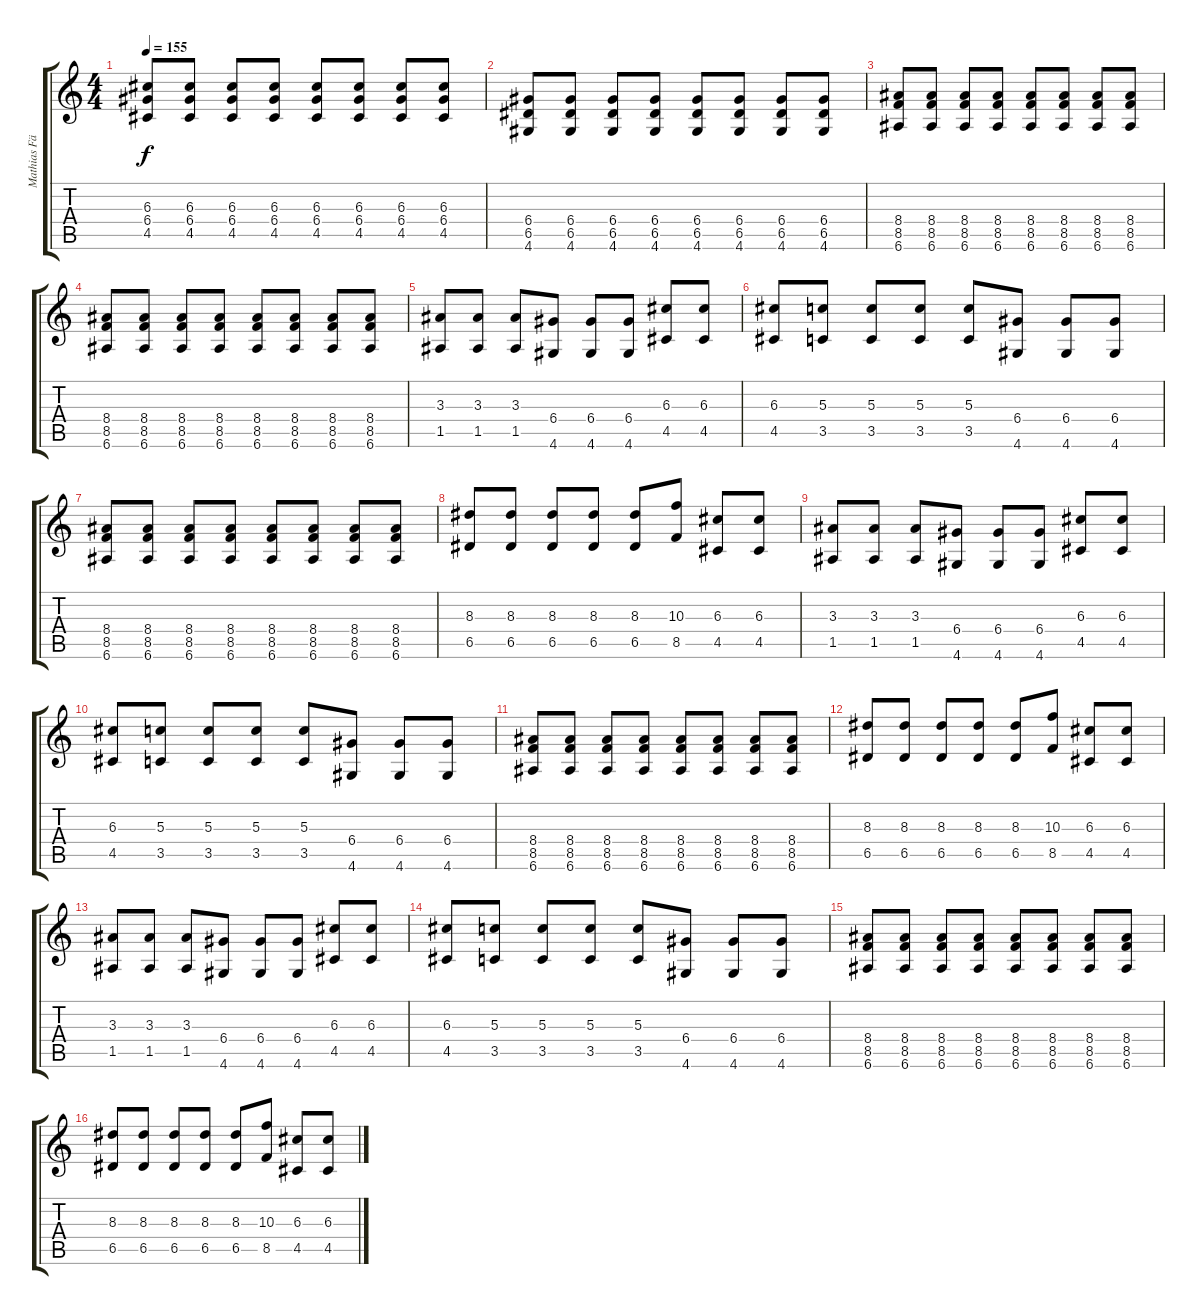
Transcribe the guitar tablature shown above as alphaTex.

\track ("Mathias Färm Rhytm" "Mathias Fä") {instrument distortionguitar}
\staff {score tabs}
\tuning (E4 B3 G3 D3 A2 E2) {hide}
\ts (4 4)
\tempo 155
\clef g2
\ks c
(6.3 6.4 4.5).8{dy f} (6.3 6.4 4.5).8 (6.3 6.4 4.5).8 (6.3 6.4 4.5).8 (6.3 6.4 4.5).8 (6.3 6.4 4.5).8 (6.3 6.4 4.5).8 (6.3 6.4 4.5).8 |
(6.4 6.5 4.6).8 (6.4 6.5 4.6).8 (6.4 6.5 4.6).8 (6.4 6.5 4.6).8 (6.4 6.5 4.6).8 (6.4 6.5 4.6).8 (6.4 6.5 4.6).8 (6.4 6.5 4.6).8 |
(8.4 8.5 6.6).8 (8.4 8.5 6.6).8 (8.4 8.5 6.6).8 (8.4 8.5 6.6).8 (8.4 8.5 6.6).8 (8.4 8.5 6.6).8 (8.4 8.5 6.6).8 (8.4 8.5 6.6).8 |
(8.4 8.5 6.6).8 (8.4 8.5 6.6).8 (8.4 8.5 6.6).8 (8.4 8.5 6.6).8 (8.4 8.5 6.6).8 (8.4 8.5 6.6).8 (8.4 8.5 6.6).8 (8.4 8.5 6.6).8 |
(3.3 1.5).8 (3.3 1.5).8 (3.3 1.5).8 (6.4 4.6).8 (6.4 4.6).8 (6.4 4.6).8 (6.3 4.5).8 (6.3 4.5).8 |
(6.3 4.5).8 (5.3 3.5).8 (5.3 3.5).8 (5.3 3.5).8 (5.3 3.5).8 (6.4 4.6).8 (6.4 4.6).8 (6.4 4.6).8 |
(8.4 8.5 6.6).8 (8.4 8.5 6.6).8 (8.4 8.5 6.6).8 (8.4 8.5 6.6).8 (8.4 8.5 6.6).8 (8.4 8.5 6.6).8 (8.4 8.5 6.6).8 (8.4 8.5 6.6).8 |
(8.3 6.5).8 (8.3 6.5).8 (8.3 6.5).8 (8.3 6.5).8 (8.3 6.5).8 (10.3 8.5).8 (6.3 4.5).8 (6.3 4.5).8 |
(3.3 1.5).8 (3.3 1.5).8 (3.3 1.5).8 (6.4 4.6).8 (6.4 4.6).8 (6.4 4.6).8 (6.3 4.5).8 (6.3 4.5).8 |
(6.3 4.5).8 (5.3 3.5).8 (5.3 3.5).8 (5.3 3.5).8 (5.3 3.5).8 (6.4 4.6).8 (6.4 4.6).8 (6.4 4.6).8 |
(8.4 8.5 6.6).8 (8.4 8.5 6.6).8 (8.4 8.5 6.6).8 (8.4 8.5 6.6).8 (8.4 8.5 6.6).8 (8.4 8.5 6.6).8 (8.4 8.5 6.6).8 (8.4 8.5 6.6).8 |
(8.3 6.5).8 (8.3 6.5).8 (8.3 6.5).8 (8.3 6.5).8 (8.3 6.5).8 (10.3 8.5).8 (6.3 4.5).8 (6.3 4.5).8 |
(3.3 1.5).8 (3.3 1.5).8 (3.3 1.5).8 (6.4 4.6).8 (6.4 4.6).8 (6.4 4.6).8 (6.3 4.5).8 (6.3 4.5).8 |
(6.3 4.5).8 (5.3 3.5).8 (5.3 3.5).8 (5.3 3.5).8 (5.3 3.5).8 (6.4 4.6).8 (6.4 4.6).8 (6.4 4.6).8 |
(8.4 8.5 6.6).8 (8.4 8.5 6.6).8 (8.4 8.5 6.6).8 (8.4 8.5 6.6).8 (8.4 8.5 6.6).8 (8.4 8.5 6.6).8 (8.4 8.5 6.6).8 (8.4 8.5 6.6).8 |
(8.3 6.5).8 (8.3 6.5).8 (8.3 6.5).8 (8.3 6.5).8 (8.3 6.5).8 (10.3 8.5).8 (6.3 4.5).8 (6.3 4.5).8
